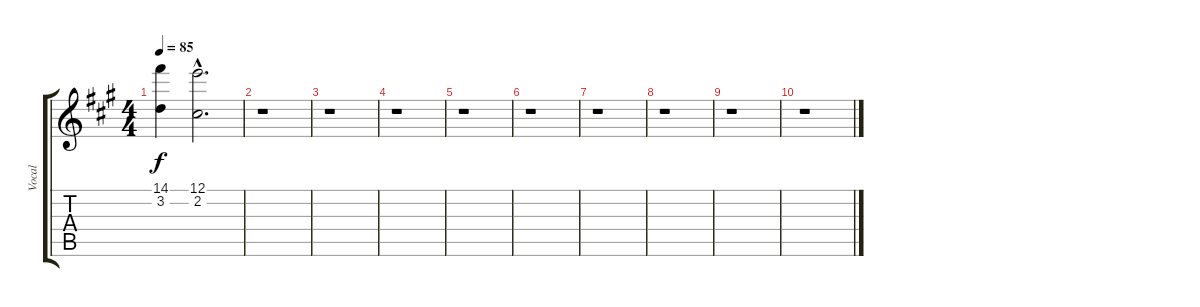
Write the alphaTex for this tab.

\track ("Vocal" "Vocal") {instrument acousticguitarnylon}
\staff {score tabs}
\tuning (E4 B3 G3 D3 A2 E2) {hide}
\ts (4 4)
\tempo 85
\clef g2
\ks a
(14.1 3.2).4{dy f} (12.1{hac} 2.2{hac}).2{d} |
r.1 |
r.1 |
r.1 |
r.1 |
r.1 |
r.1 |
r.1 |
r.1 |
r.1
